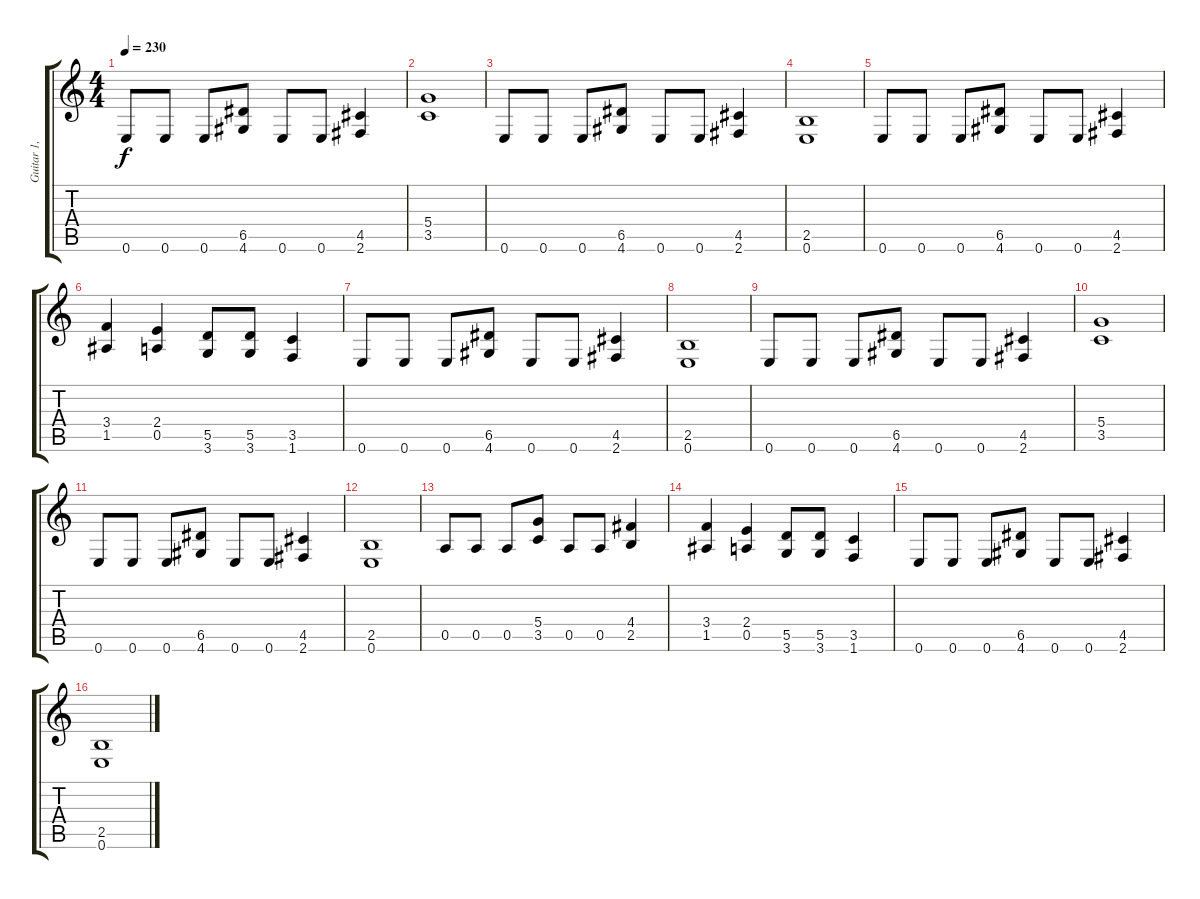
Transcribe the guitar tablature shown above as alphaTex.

\track ("Guitar 1, Dime" "Guitar 1, ") {instrument overdrivenguitar}
\staff {score tabs}
\tuning (E4 B3 G3 D3 A2 E2) {hide}
\ts (4 4)
\tempo 230
\clef g2
\ks c
0.6.8{dy f} 0.6.8 0.6.8 (6.5 4.6).8 0.6.8 0.6.8 (4.5 2.6).4 |
(5.4 3.5).1 |
0.6.8 0.6.8 0.6.8 (6.5 4.6).8 0.6.8 0.6.8 (4.5 2.6).4 |
(2.5 0.6).1 |
0.6.8 0.6.8 0.6.8 (6.5 4.6).8 0.6.8 0.6.8 (4.5 2.6).4 |
(3.4 1.5).4 (2.4 0.5).4 (5.5 3.6).8 (5.5 3.6).8 (3.5 1.6).4 |
0.6.8 0.6.8 0.6.8 (6.5 4.6).8 0.6.8 0.6.8 (4.5 2.6).4 |
(2.5 0.6).1 |
0.6.8 0.6.8 0.6.8 (6.5 4.6).8 0.6.8 0.6.8 (4.5 2.6).4 |
(5.4 3.5).1 |
0.6.8 0.6.8 0.6.8 (6.5 4.6).8 0.6.8 0.6.8 (4.5 2.6).4 |
(2.5 0.6).1 |
0.5.8 0.5.8 0.5.8 (5.4 3.5).8 0.5.8 0.5.8 (4.4 2.5).4 |
(3.4 1.5).4 (2.4 0.5).4 (5.5 3.6).8 (5.5 3.6).8 (3.5 1.6).4 |
0.6.8 0.6.8 0.6.8 (6.5 4.6).8 0.6.8 0.6.8 (4.5 2.6).4 |
(2.5 0.6).1
